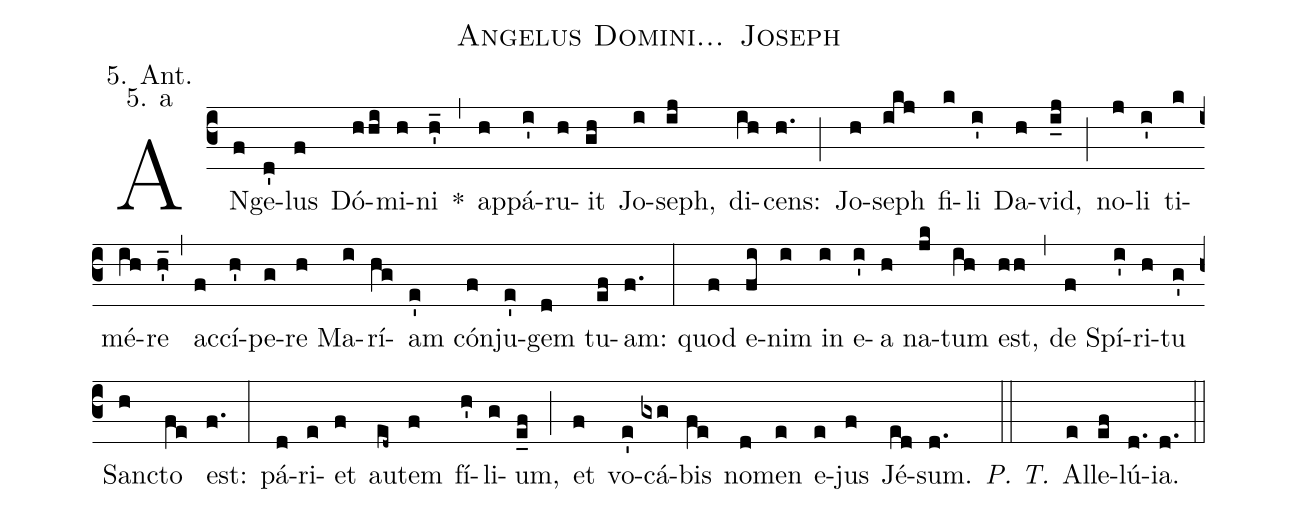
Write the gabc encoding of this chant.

name:Angelus Domini... Joseph;
office-part:Antiphona;
mode:5;
annotation:5. Ant.;
annotation:5. a;
%%
(c3) AN(f)ge(d')lus(f) Dó(hhi)mi(h)ni(h'_) *(,) ap(h)pá(i')ru(h)it(gh) Jo(i)seph,(ij) di(ih)cens:(h.) (;) Jo(h)seph(ikj) fi(k)li(i') Da(h)vid,(i_j) (;) no(j)li(i') ti(k)mé(ih)re(h'_) (,) ac(f)cí(h')pe(g)re(h) Ma(i)rí(hg)am(e') cón(f)ju(e')gem(d) tu(ef)am:(f.) (:) quod(f) e(fi)nim(i) in(i) e(i')a(h) na(jk)tum(ih) est,(hh) (,) de(f) Spí(i'')ri(h)tu(g') San(h)cto(fe) est:(f.) (:) pá(d)ri(e)et(f) au(ed~)tem(f) fí(h')li(g)um,(e_f) (;) et(f) vo(e')cá(gxg)bis(fe) no(d)men(e) e(e)jus(f) Jé(ed)sum.(d.) <i>P. T.</i>(::) Al(e)le(ef)lú(d.)ia.(d.) (::)
